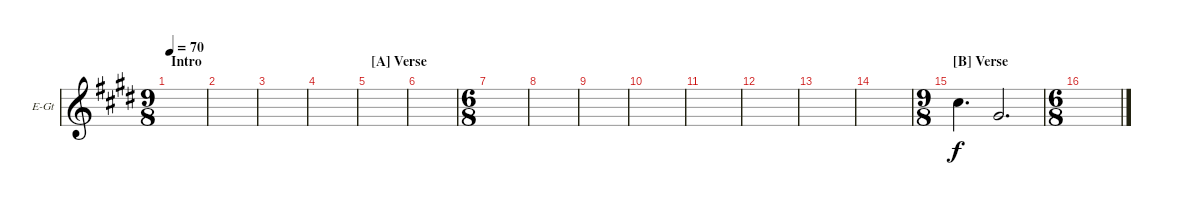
\defaultSystemsLayout 4
\bracketExtendMode groupsimilarinstruments
\firstSystemTrackNameOrientation horizontal
\otherSystemsTrackNameOrientation horizontal
\track ("Art's Voice" "E-Gt") {instrument electricguitarclean}
\staff {score}
\tuning (E4 B3 G3 D3 A2 E2)
\ts (9 8)
\section ("" "Intro")
\tempo 70
\clef g2
\ks c#minor
|
|
|
|
\section ("A" "Verse")
|
|
\ts (6 8)
|
|
|
|
|
|
|
|
\ts (9 8)
\section ("B" "Verse")
2.2.4{d} 1.3.2{d} |
\ts (6 8)
